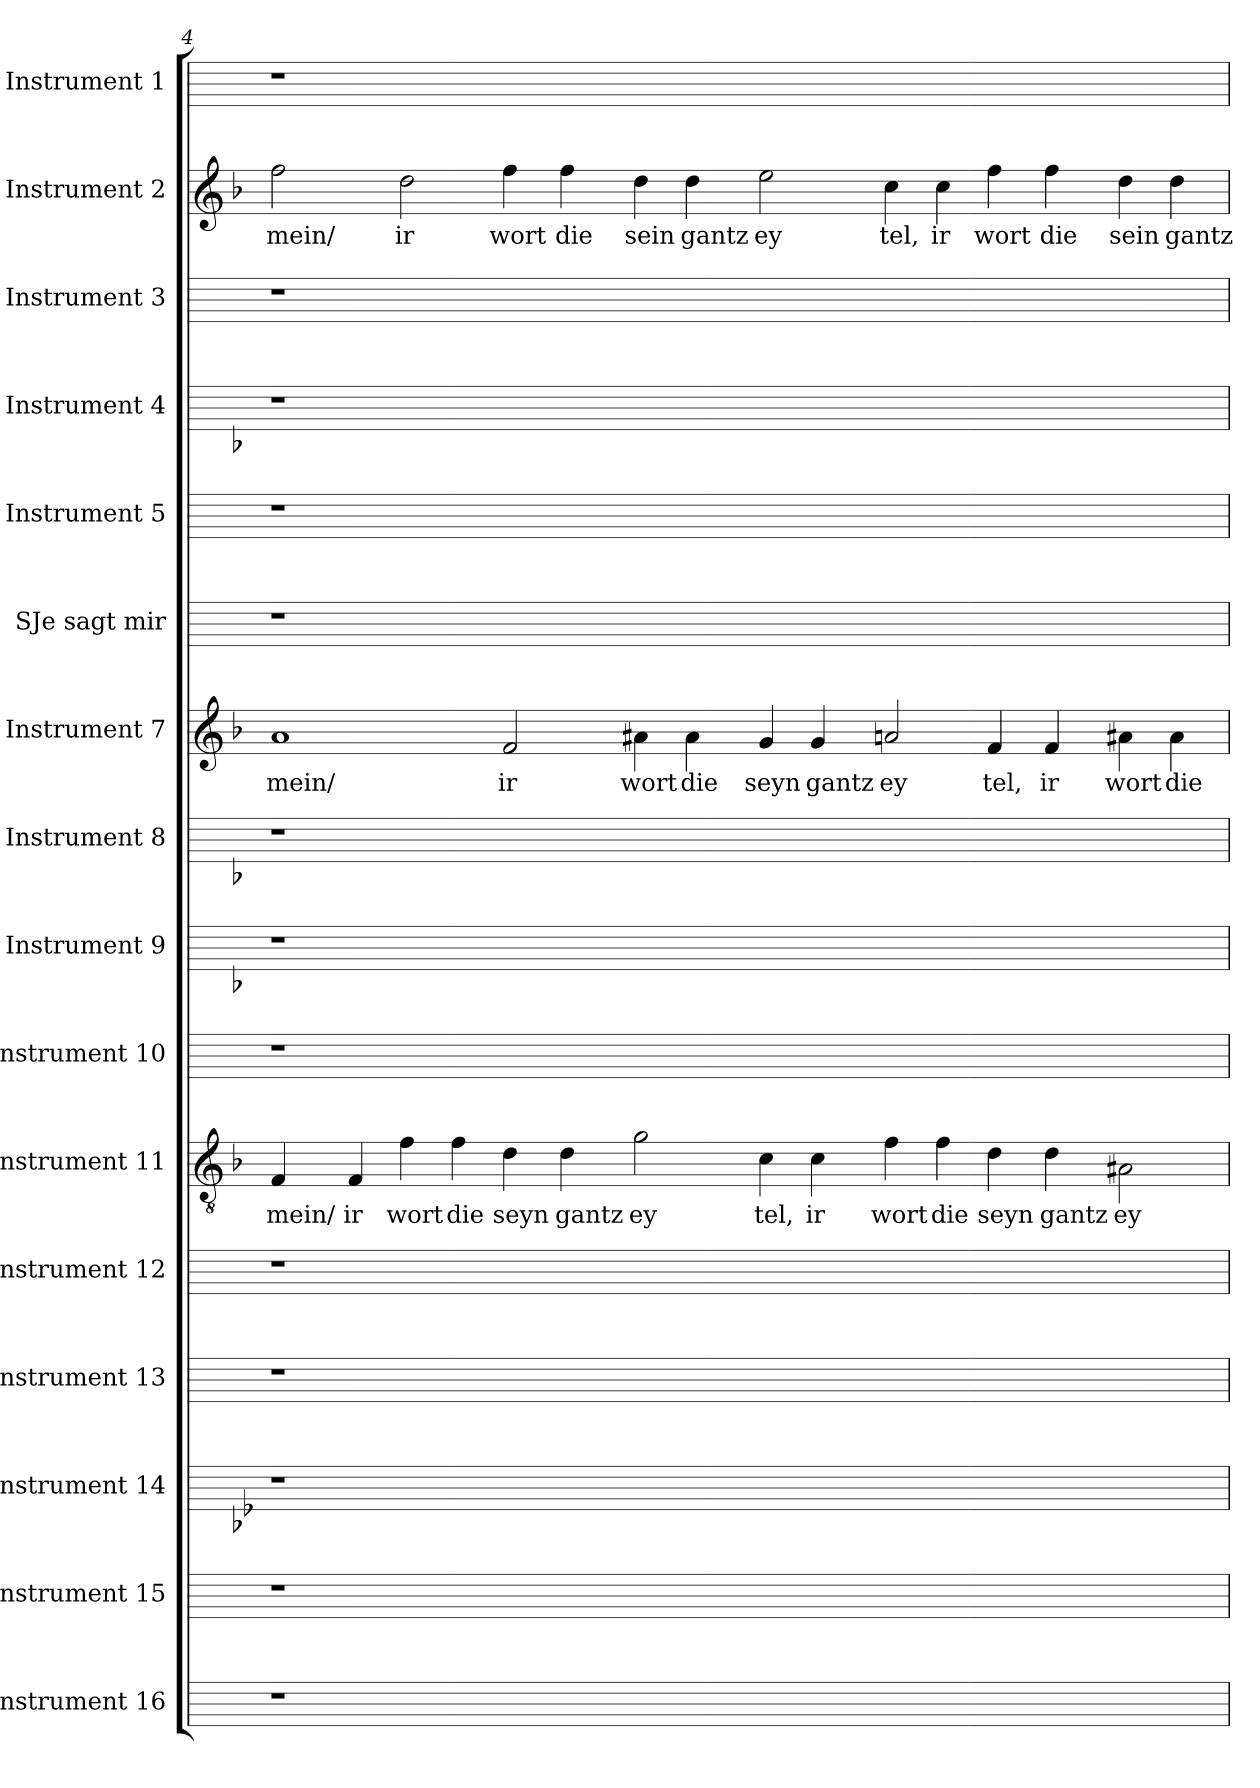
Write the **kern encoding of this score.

**kern	**kern	**kern	**kern	**kern	**kern	**text	**kern	**kern	**kern	**kern	**text	**kern	**kern	**kern	**kern	**kern	**text	**kern
*part16	*part15	*part14	*part13	*part12	*part11	*part11	*part10	*part9	*part8	*part7	*part7	*part6	*part5	*part4	*part3	*part2	*part2	*part1
*staff16	*staff15	*staff14	*staff13	*staff12	*staff11	*staff11	*staff10	*staff9	*staff8	*staff7	*staff7	*staff6	*staff5	*staff4	*staff3	*staff2	*staff2	*staff1
*I"Instrument 16	*I"Instrument 15	*I"Instrument 14	*I"Instrument 13	*I"Instrument 12	*I"Instrument 11	*	*I"Instrument 10	*I"Instrument 9	*I"Instrument 8	*I"Instrument 7	*	*I"SJe sagt mir	*I"Instrument 5	*I"Instrument 4	*I"Instrument 3	*I"Instrument 2	*	*I"Instrument 1
!!LO:LB:g=z
*	*	*	*	*	*clefGv2	*	*	*	*	*clefG2	*	*	*	*	*	*clefG2	*	*
*ITrd1c2	*ITrd1c2	*	*ITrd1c2	*ITrd1c2	*ITrd1c2	*	*ITrd1c2	*ITrd-3c-5	*ITrd-3c-5	*ITrd1c2	*	*ITrd1c2	*ITrd1c2	*ITrd-3c-5	*ITrd1c2	*ITrd1c2	*	*ITrd-3c-5
*	*	*k[b-e-]	*	*	*k[b-e-a-]	*	*	*k[b-e-]	*k[b-e-]	*k[b-e-a-]	*	*	*	*k[b-e-]	*	*k[b-e-a-]	*	*
*	*	*B-:	*	*	*E-:	*	*	*B-:	*B-:	*E-:	*	*	*	*B-:	*	*E-:	*	*
=4	=4	=4	=4	=4	=4	=4	=4	=4	=4	=4	=4	=4	=4	=4	=4	=4	=4	=4
!	!	!	!	!	!	!LO:LY:b:cj	!	!	!	!	!LO:LY:b:cj	!	!	!	!	!	!LO:LY:b:cj	!
1r	1r	1r	1r	1r	4E-/	mein/	1r	1r	1r	1g	mein/	1r	1r	1r	1r	2ee-\	mein/	1r
!	!	!	!	!	!	!LO:LY:b:cj	!	!	!	!	!	!	!	!	!	!	!	!
.	.	.	.	.	4E-/	ir	.	.	.	.	.	.	.	.	.	.	.	.
!	!	!	!	!	!	!LO:LY:b:cj	!	!	!	!	!	!	!	!	!	!	!LO:LY:b:cj	!
.	.	.	.	.	4e-\	wort	.	.	.	.	.	.	.	.	.	2cc\	ir	.
!	!	!	!	!	!	!LO:LY:b:cj	!	!	!	!	!	!	!	!	!	!	!	!
.	.	.	.	.	4e-\	die	.	.	.	.	.	.	.	.	.	.	.	.
!	!	!	!	!	!	!LO:LY:b:cj	!	!	!	!	!LO:LY:b:cj	!	!	!	!	!	!LO:LY:b:cj	!
0.ryy	0.ryy	0.ryy	0.ryy	0.ryy	4c\	seyn	0.ryy	0.ryy	0.ryy	2e-/	ir	0.ryy	0.ryy	0.ryy	0.ryy	4ee-\	wort	0.ryy
!	!	!	!	!	!	!LO:LY:b:cj	!	!	!	!	!	!	!	!	!	!	!LO:LY:b:cj	!
.	.	.	.	.	4c\	gantz	.	.	.	.	.	.	.	.	.	4ee-\	die	.
!	!	!	!	!	!	!LO:LY:b:cj	!	!	!	!	!LO:LY:b:cj	!	!	!	!	!	!LO:LY:b:cj	!
.	.	.	.	.	2f\	ey	.	.	.	4g#\	wort	.	.	.	.	4cc\	sein	.
!	!	!	!	!	!	!	!	!	!	!	!LO:LY:b:cj	!	!	!	!	!	!LO:LY:b:cj	!
.	.	.	.	.	.	.	.	.	.	4g#\	die	.	.	.	.	4cc\	gantz	.
!	!	!	!	!	!	!LO:LY:b:cj	!	!	!	!	!LO:LY:b:cj	!	!	!	!	!	!LO:LY:b:cj	!
.	.	.	.	.	4B-\	tel,	.	.	.	4f/	seyn	.	.	.	.	2dd\	ey	.
!	!	!	!	!	!	!LO:LY:b:cj	!	!	!	!	!LO:LY:b:cj	!	!	!	!	!	!	!
.	.	.	.	.	4B-\	ir	.	.	.	4f/	gantz	.	.	.	.	.	.	.
!	!	!	!	!	!	!LO:LY:b:cj	!	!	!	!	!LO:LY:b:cj	!	!	!	!	!	!LO:LY:b:cj	!
.	.	.	.	.	4e-\	wort	.	.	.	2g/	ey	.	.	.	.	4b-\	tel,	.
!	!	!	!	!	!	!LO:LY:b:cj	!	!	!	!	!	!	!	!	!	!	!LO:LY:b:cj	!
.	.	.	.	.	4e-\	die	.	.	.	.	.	.	.	.	.	4b-\	ir	.
!	!	!	!	!	!	!LO:LY:b:cj	!	!	!	!	!LO:LY:b:cj	!	!	!	!	!	!LO:LY:b:cj	!
.	.	.	.	.	4c\	seyn	.	.	.	4e-/	tel,	.	.	.	.	4ee-\	wort	.
!	!	!	!	!	!	!LO:LY:b:cj	!	!	!	!	!LO:LY:b:cj	!	!	!	!	!	!LO:LY:b:cj	!
.	.	.	.	.	4c\	gantz	.	.	.	4e-/	ir	.	.	.	.	4ee-\	die	.
!	!	!	!	!	!	!LO:LY:b:cj	!	!	!	!	!LO:LY:b:cj	!	!	!	!	!	!LO:LY:b:cj	!
.	.	.	.	.	2G#\	ey	.	.	.	4g#\	wort	.	.	.	.	4cc\	sein	.
!	!	!	!	!	!	!	!	!	!	!	!LO:LY:b:cj	!	!	!	!	!	!LO:LY:b:cj	!
.	.	.	.	.	.	.	.	.	.	4g#\	die	.	.	.	.	4cc\	gantz	.
=	=	=	=	=	=	=	=	=	=	=	=	=	=	=	=	=	=	=
*-	*-	*-	*-	*-	*-	*-	*-	*-	*-	*-	*-	*-	*-	*-	*-	*-	*-	*-
